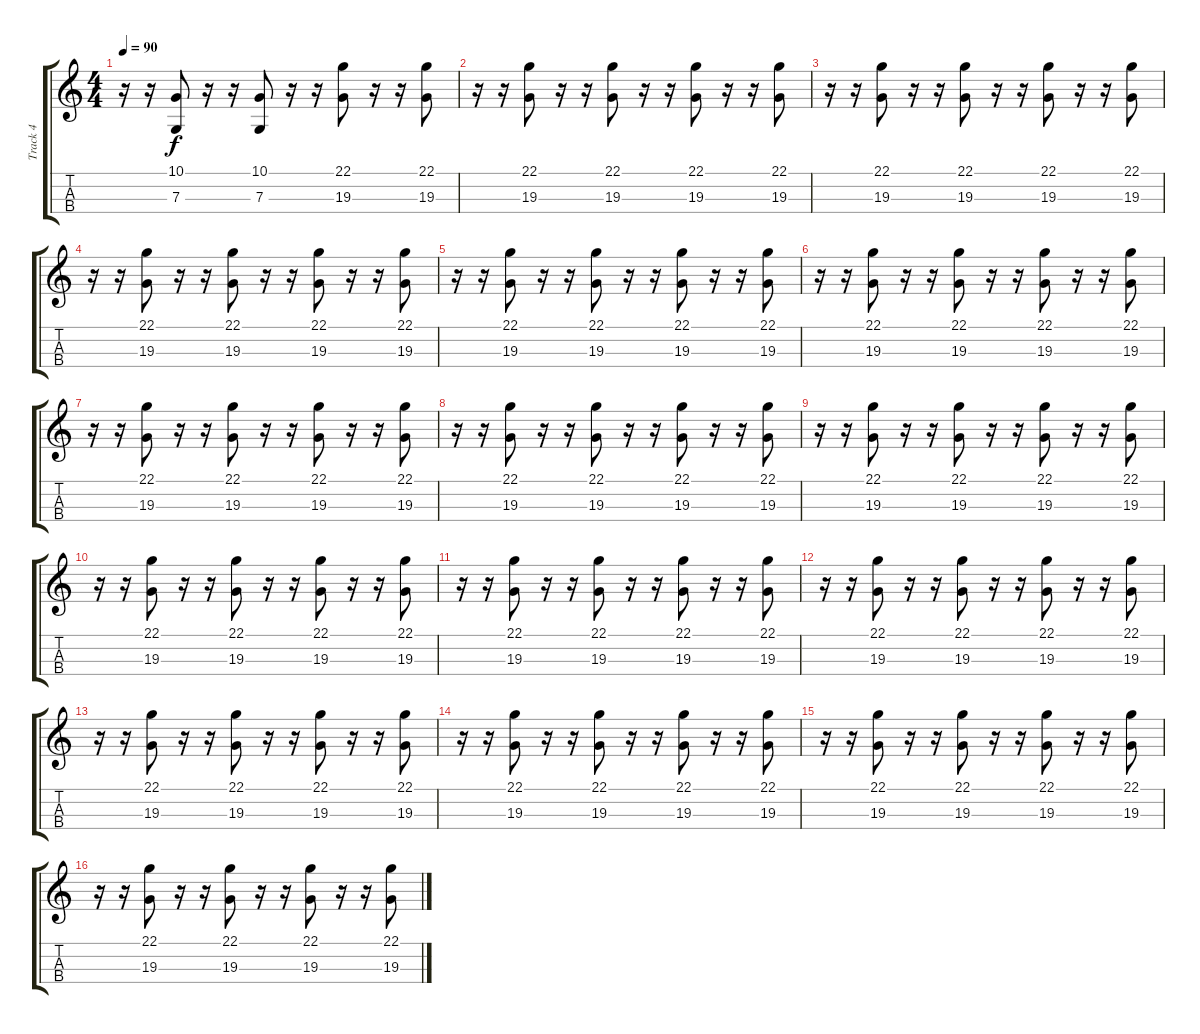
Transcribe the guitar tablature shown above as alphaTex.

\track ("Track 4" "Track 4") {instrument acousticguitarsteel}
\staff {score tabs}
\tuning (A2 E2 C2 G2) {hide}
\ts (4 4)
\tempo 90
\clef g2
\ks c
r.16{dy f instrument acousticguitarsteel} r.16 (10.1 7.3).8 r.16 r.16 (10.1 7.3).8 r.16 r.16 (22.1 19.3).8 r.16 r.16 (22.1 19.3).8 |
r.16 r.16 (22.1 19.3).8 r.16 r.16 (22.1 19.3).8 r.16 r.16 (22.1 19.3).8 r.16 r.16 (22.1 19.3).8 |
r.16 r.16 (22.1 19.3).8 r.16 r.16 (22.1 19.3).8 r.16 r.16 (22.1 19.3).8 r.16 r.16 (22.1 19.3).8 |
r.16 r.16 (22.1 19.3).8 r.16 r.16 (22.1 19.3).8 r.16 r.16 (22.1 19.3).8 r.16 r.16 (22.1 19.3).8 |
r.16 r.16 (22.1 19.3).8 r.16 r.16 (22.1 19.3).8 r.16 r.16 (22.1 19.3).8 r.16 r.16 (22.1 19.3).8 |
r.16 r.16 (22.1 19.3).8 r.16 r.16 (22.1 19.3).8 r.16 r.16 (22.1 19.3).8 r.16 r.16 (22.1 19.3).8 |
r.16 r.16 (22.1 19.3).8 r.16 r.16 (22.1 19.3).8 r.16 r.16 (22.1 19.3).8 r.16 r.16 (22.1 19.3).8 |
r.16 r.16 (22.1 19.3).8 r.16 r.16 (22.1 19.3).8 r.16 r.16 (22.1 19.3).8 r.16 r.16 (22.1 19.3).8 |
r.16 r.16 (22.1 19.3).8 r.16 r.16 (22.1 19.3).8 r.16 r.16 (22.1 19.3).8 r.16 r.16 (22.1 19.3).8 |
r.16 r.16 (22.1 19.3).8 r.16 r.16 (22.1 19.3).8 r.16 r.16 (22.1 19.3).8 r.16 r.16 (22.1 19.3).8 |
r.16 r.16 (22.1 19.3).8 r.16 r.16 (22.1 19.3).8 r.16 r.16 (22.1 19.3).8 r.16 r.16 (22.1 19.3).8 |
r.16 r.16 (22.1 19.3).8 r.16 r.16 (22.1 19.3).8 r.16 r.16 (22.1 19.3).8 r.16 r.16 (22.1 19.3).8 |
r.16 r.16 (22.1 19.3).8 r.16 r.16 (22.1 19.3).8 r.16 r.16 (22.1 19.3).8 r.16 r.16 (22.1 19.3).8 |
r.16 r.16 (22.1 19.3).8 r.16 r.16 (22.1 19.3).8 r.16 r.16 (22.1 19.3).8 r.16 r.16 (22.1 19.3).8 |
r.16 r.16 (22.1 19.3).8 r.16 r.16 (22.1 19.3).8 r.16 r.16 (22.1 19.3).8 r.16 r.16 (22.1 19.3).8 |
r.16 r.16 (22.1 19.3).8 r.16 r.16 (22.1 19.3).8 r.16 r.16 (22.1 19.3).8 r.16 r.16 (22.1 19.3).8
